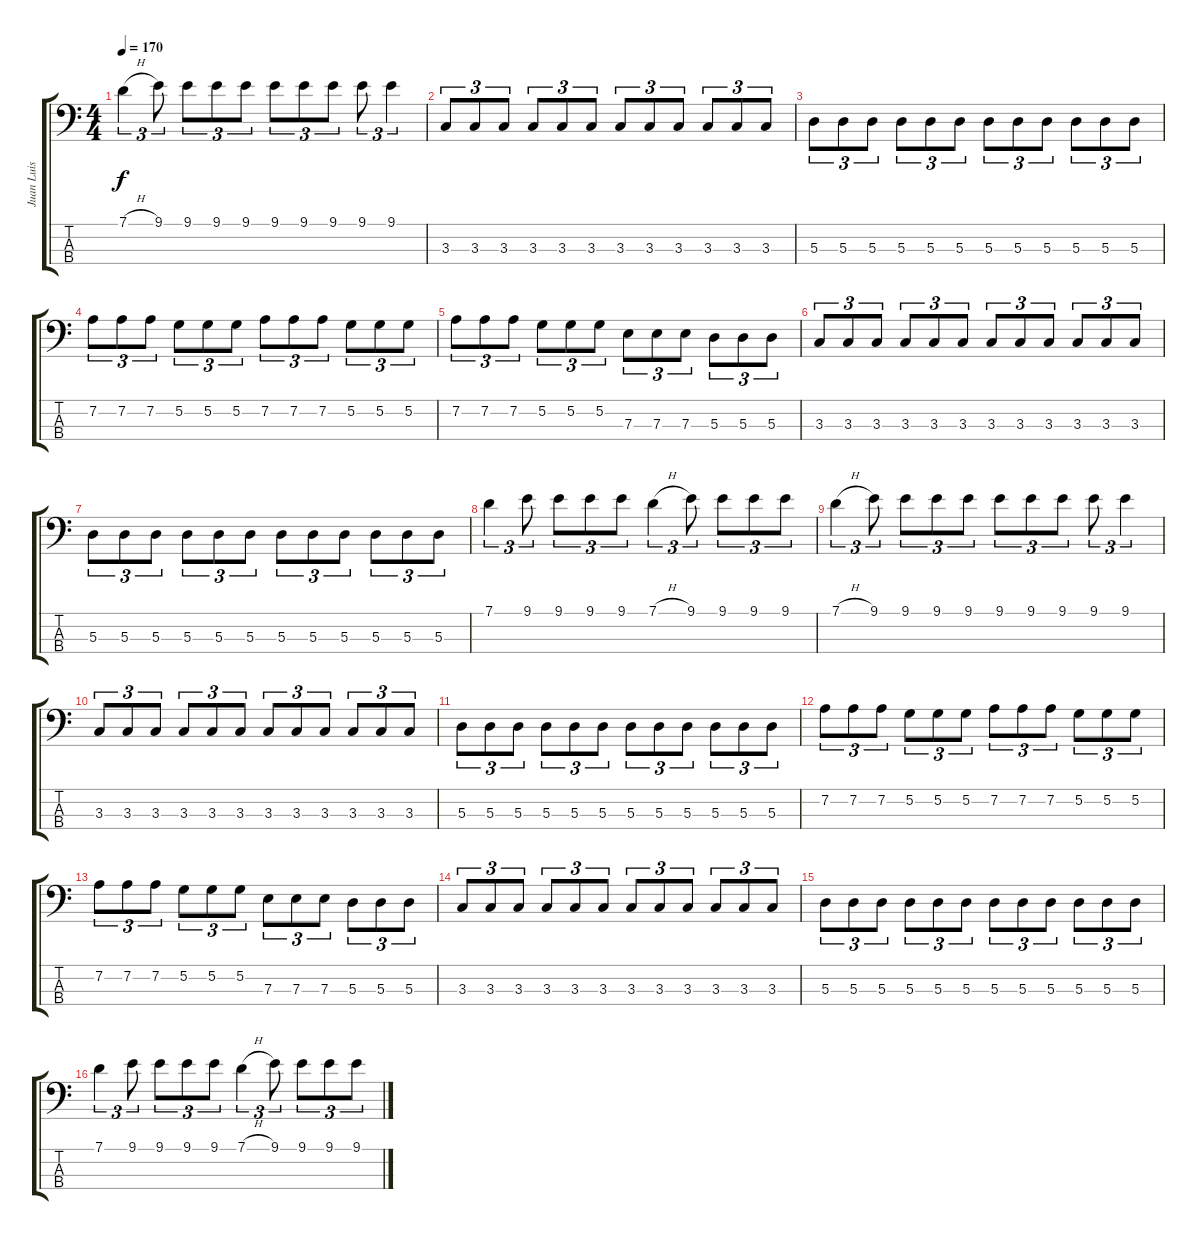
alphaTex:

\track ("Juan Luis Serrano" "Juan Luis ") {instrument electricbassfinger}
\staff {score tabs}
\tuning (G2 D2 A1 E1) {hide}
\ts (4 4)
\tempo 170
\clef f4
\ks c
7.1{h}.4{tu (3 2) dy f} 9.1.8{tu (3 2)} 9.1.8{tu (3 2)} 9.1.8{tu (3 2)} 9.1.8{tu (3 2)} 9.1.8{tu (3 2)} 9.1.8{tu (3 2)} 9.1.8{tu (3 2)} 9.1.8{tu (3 2)} 9.1.4{tu (3 2)} |
3.3.8{tu (3 2)} 3.3.8{tu (3 2)} 3.3.8{tu (3 2)} 3.3.8{tu (3 2)} 3.3.8{tu (3 2)} 3.3.8{tu (3 2)} 3.3.8{tu (3 2)} 3.3.8{tu (3 2)} 3.3.8{tu (3 2)} 3.3.8{tu (3 2)} 3.3.8{tu (3 2)} 3.3.8{tu (3 2)} |
5.3.8{tu (3 2)} 5.3.8{tu (3 2)} 5.3.8{tu (3 2)} 5.3.8{tu (3 2)} 5.3.8{tu (3 2)} 5.3.8{tu (3 2)} 5.3.8{tu (3 2)} 5.3.8{tu (3 2)} 5.3.8{tu (3 2)} 5.3.8{tu (3 2)} 5.3.8{tu (3 2)} 5.3.8{tu (3 2)} |
7.2.8{tu (3 2)} 7.2.8{tu (3 2)} 7.2.8{tu (3 2)} 5.2.8{tu (3 2)} 5.2.8{tu (3 2)} 5.2.8{tu (3 2)} 7.2.8{tu (3 2)} 7.2.8{tu (3 2)} 7.2.8{tu (3 2)} 5.2.8{tu (3 2)} 5.2.8{tu (3 2)} 5.2.8{tu (3 2)} |
7.2.8{tu (3 2)} 7.2.8{tu (3 2)} 7.2.8{tu (3 2)} 5.2.8{tu (3 2)} 5.2.8{tu (3 2)} 5.2.8{tu (3 2)} 7.3.8{tu (3 2)} 7.3.8{tu (3 2)} 7.3.8{tu (3 2)} 5.3.8{tu (3 2)} 5.3.8{tu (3 2)} 5.3.8{tu (3 2)} |
3.3.8{tu (3 2)} 3.3.8{tu (3 2)} 3.3.8{tu (3 2)} 3.3.8{tu (3 2)} 3.3.8{tu (3 2)} 3.3.8{tu (3 2)} 3.3.8{tu (3 2)} 3.3.8{tu (3 2)} 3.3.8{tu (3 2)} 3.3.8{tu (3 2)} 3.3.8{tu (3 2)} 3.3.8{tu (3 2)} |
5.3.8{tu (3 2)} 5.3.8{tu (3 2)} 5.3.8{tu (3 2)} 5.3.8{tu (3 2)} 5.3.8{tu (3 2)} 5.3.8{tu (3 2)} 5.3.8{tu (3 2)} 5.3.8{tu (3 2)} 5.3.8{tu (3 2)} 5.3.8{tu (3 2)} 5.3.8{tu (3 2)} 5.3.8{tu (3 2)} |
7.1.4{tu (3 2)} 9.1.8{tu (3 2)} 9.1.8{tu (3 2)} 9.1.8{tu (3 2)} 9.1.8{tu (3 2)} 7.1{h}.4{tu (3 2)} 9.1.8{tu (3 2)} 9.1.8{tu (3 2)} 9.1.8{tu (3 2)} 9.1.8{tu (3 2)} |
7.1{h}.4{tu (3 2)} 9.1.8{tu (3 2)} 9.1.8{tu (3 2)} 9.1.8{tu (3 2)} 9.1.8{tu (3 2)} 9.1.8{tu (3 2)} 9.1.8{tu (3 2)} 9.1.8{tu (3 2)} 9.1.8{tu (3 2)} 9.1.4{tu (3 2)} |
3.3.8{tu (3 2)} 3.3.8{tu (3 2)} 3.3.8{tu (3 2)} 3.3.8{tu (3 2)} 3.3.8{tu (3 2)} 3.3.8{tu (3 2)} 3.3.8{tu (3 2)} 3.3.8{tu (3 2)} 3.3.8{tu (3 2)} 3.3.8{tu (3 2)} 3.3.8{tu (3 2)} 3.3.8{tu (3 2)} |
5.3.8{tu (3 2)} 5.3.8{tu (3 2)} 5.3.8{tu (3 2)} 5.3.8{tu (3 2)} 5.3.8{tu (3 2)} 5.3.8{tu (3 2)} 5.3.8{tu (3 2)} 5.3.8{tu (3 2)} 5.3.8{tu (3 2)} 5.3.8{tu (3 2)} 5.3.8{tu (3 2)} 5.3.8{tu (3 2)} |
7.2.8{tu (3 2)} 7.2.8{tu (3 2)} 7.2.8{tu (3 2)} 5.2.8{tu (3 2)} 5.2.8{tu (3 2)} 5.2.8{tu (3 2)} 7.2.8{tu (3 2)} 7.2.8{tu (3 2)} 7.2.8{tu (3 2)} 5.2.8{tu (3 2)} 5.2.8{tu (3 2)} 5.2.8{tu (3 2)} |
7.2.8{tu (3 2)} 7.2.8{tu (3 2)} 7.2.8{tu (3 2)} 5.2.8{tu (3 2)} 5.2.8{tu (3 2)} 5.2.8{tu (3 2)} 7.3.8{tu (3 2)} 7.3.8{tu (3 2)} 7.3.8{tu (3 2)} 5.3.8{tu (3 2)} 5.3.8{tu (3 2)} 5.3.8{tu (3 2)} |
3.3.8{tu (3 2)} 3.3.8{tu (3 2)} 3.3.8{tu (3 2)} 3.3.8{tu (3 2)} 3.3.8{tu (3 2)} 3.3.8{tu (3 2)} 3.3.8{tu (3 2)} 3.3.8{tu (3 2)} 3.3.8{tu (3 2)} 3.3.8{tu (3 2)} 3.3.8{tu (3 2)} 3.3.8{tu (3 2)} |
5.3.8{tu (3 2)} 5.3.8{tu (3 2)} 5.3.8{tu (3 2)} 5.3.8{tu (3 2)} 5.3.8{tu (3 2)} 5.3.8{tu (3 2)} 5.3.8{tu (3 2)} 5.3.8{tu (3 2)} 5.3.8{tu (3 2)} 5.3.8{tu (3 2)} 5.3.8{tu (3 2)} 5.3.8{tu (3 2)} |
7.1.4{tu (3 2)} 9.1.8{tu (3 2)} 9.1.8{tu (3 2)} 9.1.8{tu (3 2)} 9.1.8{tu (3 2)} 7.1{h}.4{tu (3 2)} 9.1.8{tu (3 2)} 9.1.8{tu (3 2)} 9.1.8{tu (3 2)} 9.1.8{tu (3 2)}
